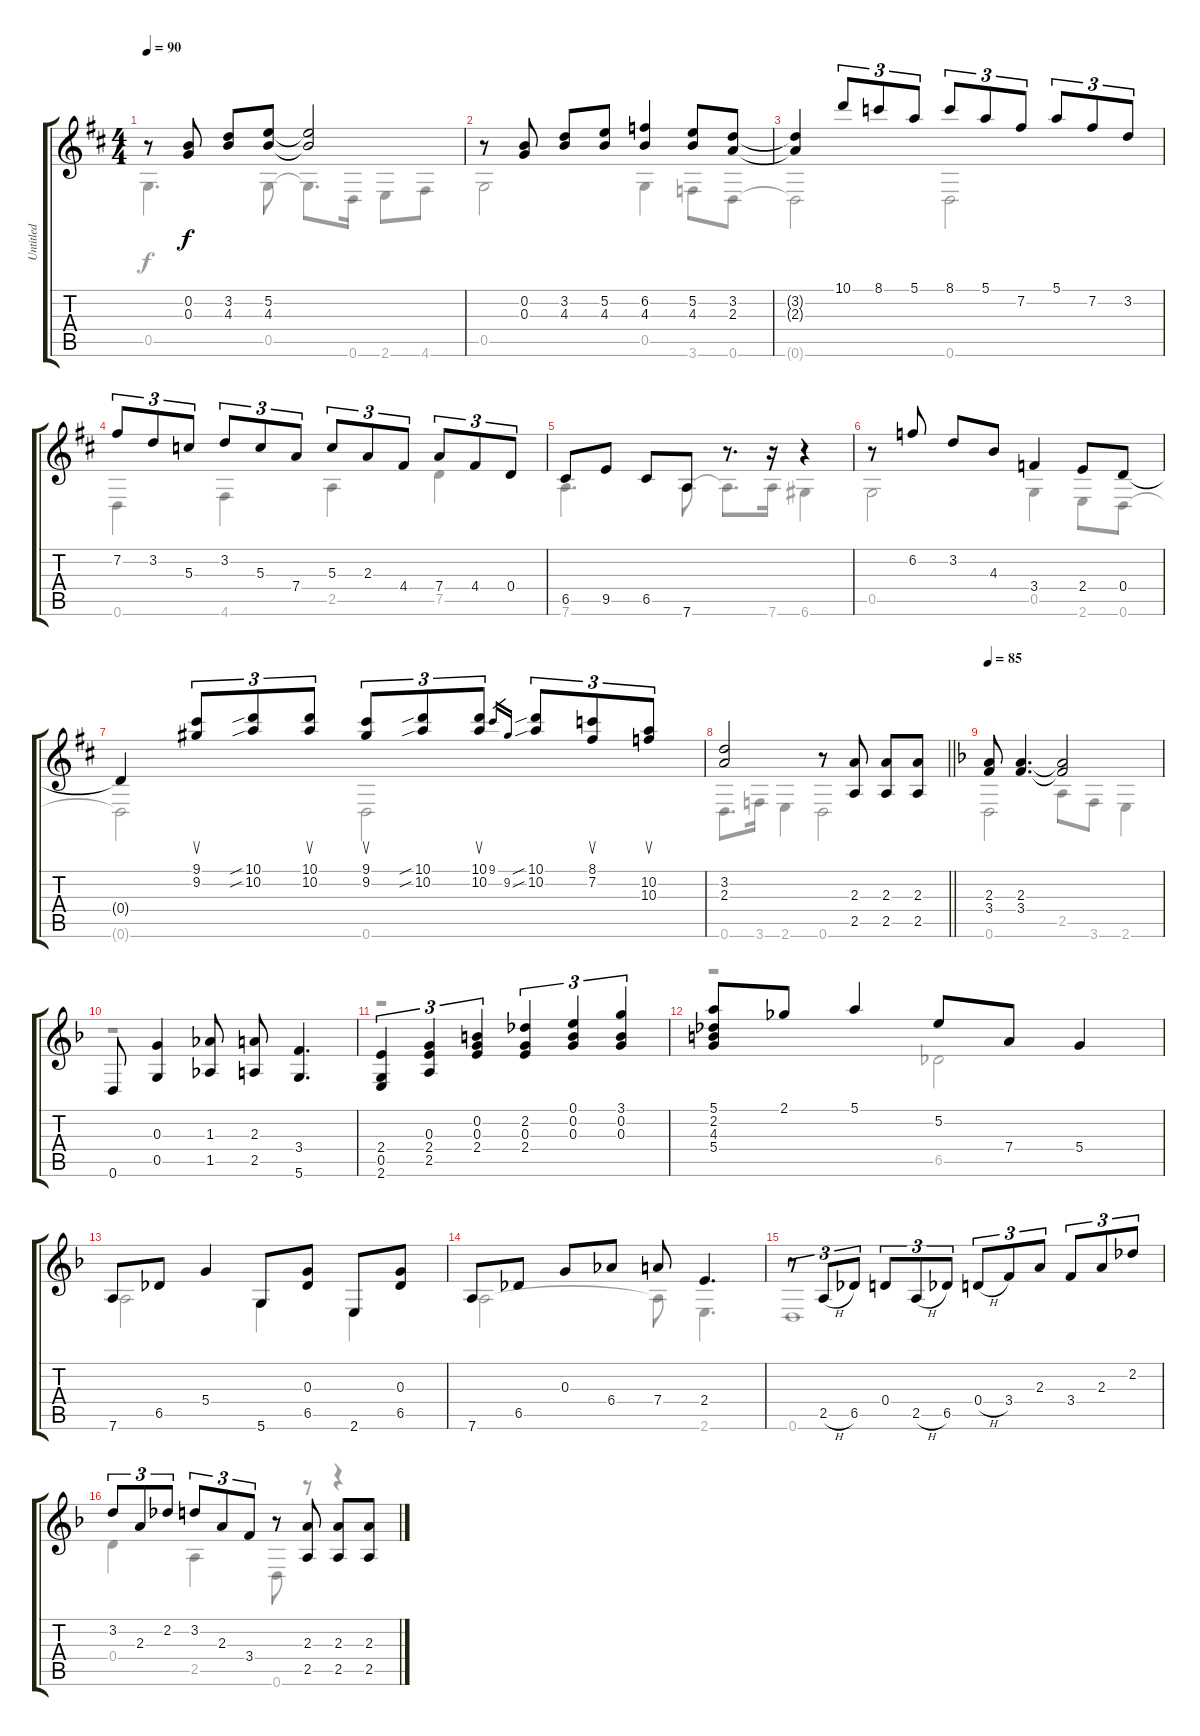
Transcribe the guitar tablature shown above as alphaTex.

\track ("Untitled" "Untitled") {instrument acousticguitarnylon}
\staff {score tabs}
\tuning (E4 B3 G3 D3 G2 D2) {hide}
\voice
\ts (4 4)
\tempo 90
\clef g2
\ks d
r.8{dy f} (0.2 0.3).8 (3.2 4.3).8 (5.2 4.3).8 (5.2{t} 4.3{t}).2 |
r.8 (0.2 0.3).8 (3.2 4.3).8 (5.2 4.3).8 (6.2 4.3).4 (5.2 4.3).8 (3.2 2.3).8 |
(3.2{t} 2.3{t}).4 10.1.8{tu (3 2)} 8.1.8{tu (3 2)} 5.1.8{tu (3 2)} 8.1.8{tu (3 2)} 5.1.8{tu (3 2)} 7.2.8{tu (3 2)} 5.1.8{tu (3 2)} 7.2.8{tu (3 2)} 3.2.8{tu (3 2)} |
7.2.8{tu (3 2)} 3.2.8{tu (3 2)} 5.3.8{tu (3 2)} 3.2.8{tu (3 2)} 5.3.8{tu (3 2)} 7.4.8{tu (3 2)} 5.3.8{tu (3 2)} 2.3.8{tu (3 2)} 4.4.8{tu (3 2)} 7.4.8{tu (3 2)} 4.4.8{tu (3 2)} 0.4.8{tu (3 2)} |
6.5.8 9.5.8 6.5.8 7.6.8 r.8{d} r.16 r.4 |
r.8 6.2.8 3.2.8 4.3.8 3.4.4 2.4.8 0.4.8 |
0.4{t}.4 (9.1 9.2).8{su tu (3 2)} (10.1{sib} 10.2{sib}).8{tu (3 2)} (10.1 10.2).8{su tu (3 2)} (9.1 9.2).8{su tu (3 2)} (10.1{sib} 10.2{sib}).8{tu (3 2)} (10.1 10.2).8{su tu (3 2)} 9.1.16{gr} 9.2.16{gr} (10.1{sib} 10.2{sib}).8{tu (3 2)} (8.1 7.2).8{su tu (3 2)} (10.2 10.3).8{su tu (3 2)} |
\barLineRight lightlight
(3.2 2.3).2 r.8 (2.3 2.5).8 (2.3 2.5).8 (2.3 2.5).8 |
\tempo 85
\ks f
(2.3 3.4).8 (2.3 3.4).4{d} (2.3{t} 3.4{t}).2 |
0.6.8 (0.3 0.5).4 (1.3 1.5).8 (2.3 2.5).8 (3.4 5.6).4{d} |
(2.4 0.5 2.6).4{tu (3 2)} (0.3 2.4 2.5).4{tu (3 2)} (0.2 0.3 2.4).4{tu (3 2)} (2.2 0.3 2.4).4{tu (3 2)} (0.1 0.2 0.3).4{tu (3 2)} (3.1 0.2 0.3).4{tu (3 2)} |
(5.1 2.2 4.3 5.4).8 2.1.8 5.1.4 5.2.8 7.4.8 5.4.4 |
7.6.8 6.5.8 5.4.4 5.6.8 (0.3 6.5).8 2.6.8 (0.3 6.5).8 |
7.6.8 6.5.8 0.3.8 6.4.8 7.4.8 2.4.4{d} |
r.8{tu (3 2)} 2.5{h}.8{tu (3 2)} 6.5.8{tu (3 2)} 0.4.8{tu (3 2)} 2.5{h}.8{tu (3 2)} 6.5.8{tu (3 2)} 0.4{h}.8{tu (3 2)} 3.4.8{tu (3 2)} 2.3.8{tu (3 2)} 3.4.8{tu (3 2)} 2.3.8{tu (3 2)} 2.2.8{tu (3 2)} |
3.2.8{tu (3 2)} 2.3.8{tu (3 2)} 2.2.8{tu (3 2)} 3.2.8{tu (3 2)} 2.3.8{tu (3 2)} 3.4.8{tu (3 2)} r.8 (2.3 2.5).8 (2.3 2.5).8 (2.3 2.5).8
\voice
\clef g2
\ottava regular
\simile none
\ks d
0.5.4{d dy f} 0.5.8 0.5{t}.8{d} 0.6.16 2.6.8 4.6.8 |
0.5.2 0.5.4 3.6.8 0.6.8 |
0.6{t}.2 0.6.2 |
0.6.4 4.6.4 2.5.4 7.5.4 |
7.6.4{d} 7.6.8 7.6{t}.8{d} 7.6.16 6.6.4 |
0.5.2 0.5.4 2.6.8 0.6.8 |
0.6{t}.2 0.6.2 |
\barLineRight lightlight
0.6.8{d} 3.6.16 2.6.4 0.6.2 |
\ks f
0.6.2 2.5.8 3.6.8 2.6.4 |
r.1 |
r.1 |
r.2 6.5.2 |
7.6.2 5.6.4 2.6.4 |
7.6.2 7.6{t}.8 2.6.4{d} |
0.6.1 |
0.4.4 2.5.4 0.6.8 r.8 r.4
